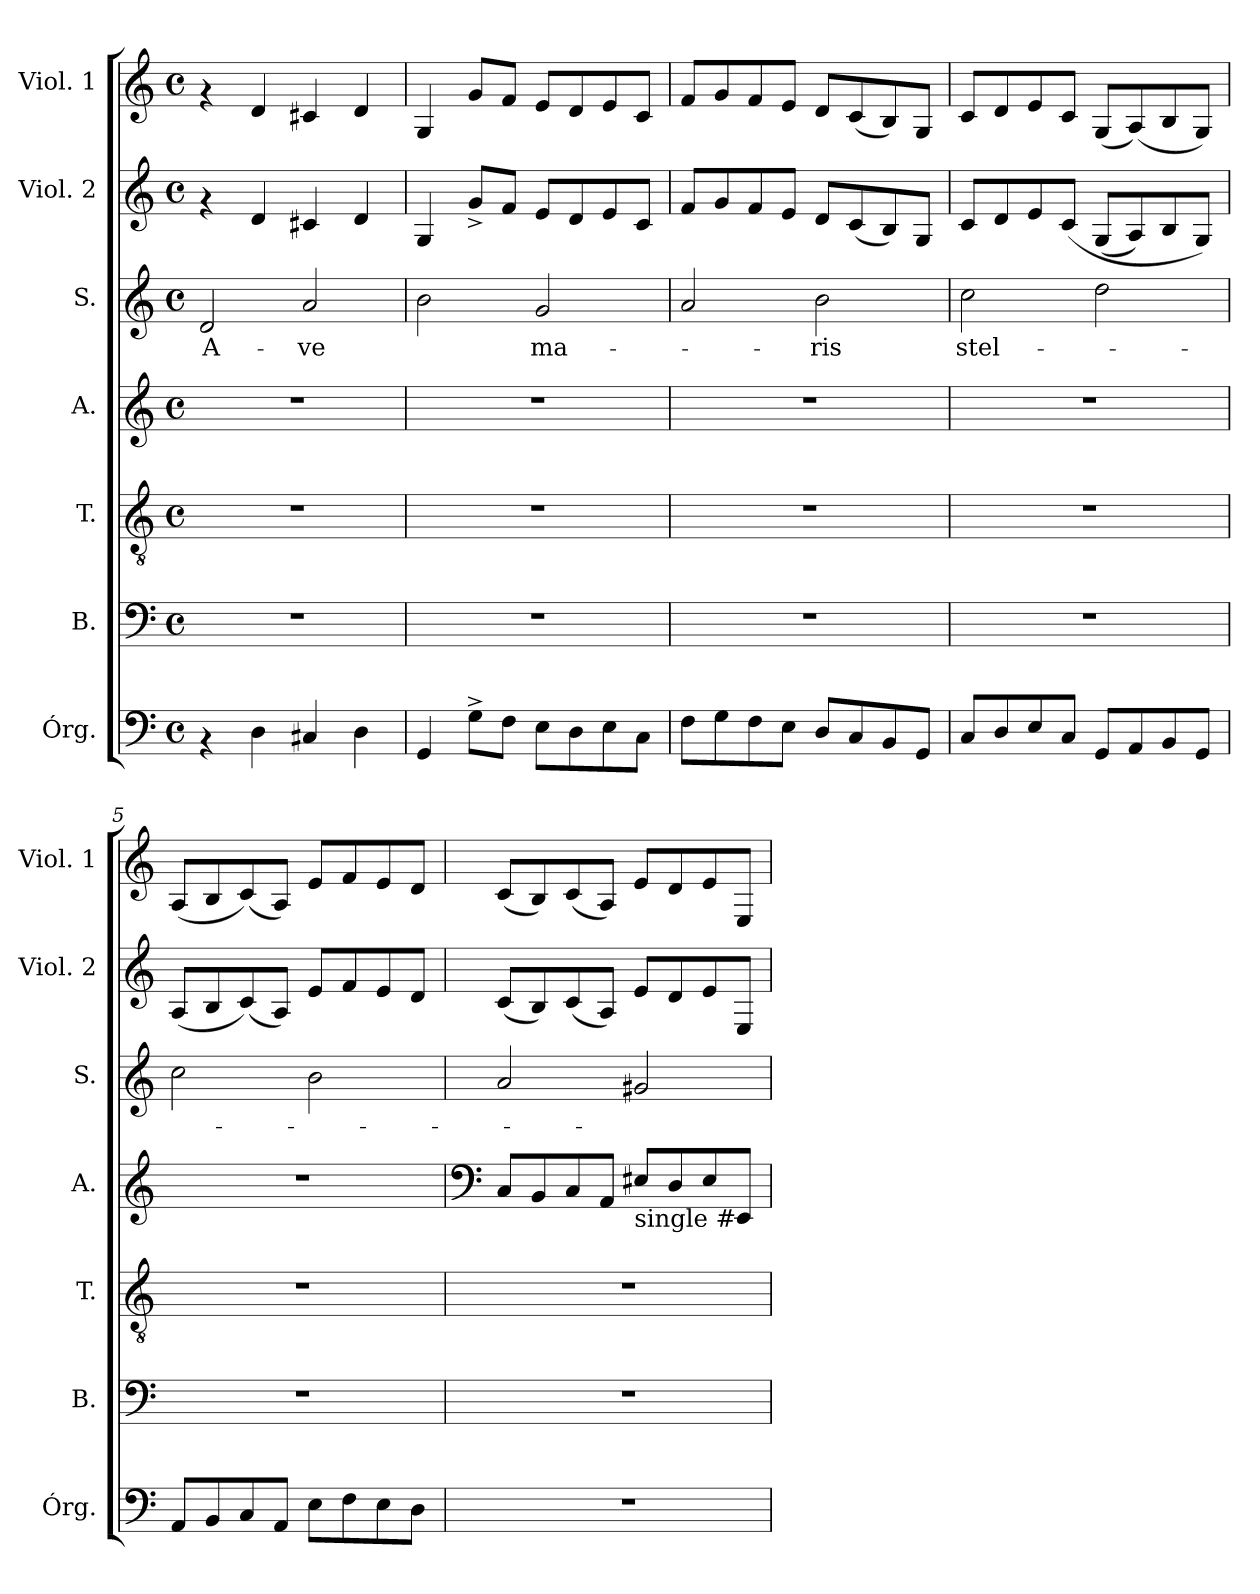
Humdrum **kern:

**kern	**kern	**kern	**kern	**kern	**text	**kern	**kern
*part7	*part6	*part5	*part4	*part3	*part3	*part2	*part1
*staff7	*staff6	*staff5	*staff4	*staff3	*staff3	*staff2	*staff1
*I"Órg.	*I"B.	*I"T.	*I"A.	*I"S.	*	*I"Viol. 2	*I"Viol. 1
*I'Órg.	*I'B.	*I'T.	*I'A.	*I'S.	*	*I'Viol. 2	*I'Viol. 1
*clefF4	*clefF4	*clefGv2	*clefG2	*clefG2	*	*clefG2	*clefG2
*k[]	*k[]	*k[]	*k[]	*k[]	*	*k[]	*k[]
*C:	*C:	*C:	*C:	*C:	*	*C:	*C:
*M4/4	*M4/4	*M4/4	*M4/4	*M4/4	*	*M4/4	*M4/4
*met(c)	*met(c)	*met(c)	*met(c)	*met(c)	*	*met(c)	*met(c)
=1	=1	=1	=1	=1	=1	=1	=1
!	!	!	!	!	!LO:LY:b	!	!
4rAA	1r	1r	1r	2d/	A-	4rf	4rf
4D\	.	.	.	.	.	4d/	4d/
!	!	!	!	!	!LO:LY:b	!	!
4C#X/	.	.	.	2a/	-ve	4c#X/	4c#X/
4D\	.	.	.	.	.	4d/	4d/
=2	=2	=2	=2	=2	=2	=2	=2
4GG</	1r	1r	1r	2b\	.	4G/	4G/
8G^>\L	.	.	.	.	.	8g^</L	8g/L
8F\J	.	.	.	.	.	8f/J	8f/J
!	!	!	!	!	!LO:LY:b	!	!
8E\L	.	.	.	2g/	ma-	8e/L	8e/L
8D\	.	.	.	.	.	8d/	8d/
8E\	.	.	.	.	.	8e/	8e/
8C\J	.	.	.	.	.	8c/J	8c/J
=3	=3	=3	=3	=3	=3	=3	=3
8F\L	1r	1r	1r	2a/	.	8f/L	8f/L
8G\	.	.	.	.	.	8g/	8g/
8F\	.	.	.	.	.	8f/	8f/
8E\J	.	.	.	.	.	8e/J	8e/J
!	!	!	!	!	!LO:LY:b	!	!
8D/L	.	.	.	2b\	-ris	8d/L	8d/L
8C/	.	.	.	.	.	(>8c/	(>8c/
8BB/	.	.	.	.	.	8B/)	8B/)
8GG/J	.	.	.	.	.	8G/J	8G/J
=4	=4	=4	=4	=4	=4	=4	=4
!	!	!	!	!	!LO:LY:b	!	!
8C/L	1r	1r	1r	2cc\	stel-	8c/L	8c/L
8D/	.	.	.	.	.	8d/	8d/
8E/	.	.	.	.	.	8e/	8e/
8C/J	.	.	.	.	.	(>8c/J	8c/J
8GG/L	.	.	.	2dd\	.	(>8G/L	(>8G/L
8AA/	.	.	.	.	.	8A/)	(>8A/)
8BB/	.	.	.	.	.	8B/	8B/
8GG/J	.	.	.	.	.	8G/J)	8G/J)
=5	=5	=5	=5	=5	=5	=5	=5
8AA</L	1r	1r	1r	2cc\	.	(>8A/L	(>8A/L
8BB/	.	.	.	.	.	8B/	8B/
8C/	.	.	.	.	.	(>8c/)	(>8c/)
8AA/J	.	.	.	.	.	8A/J)	8A/J)
8E<\L	.	.	.	2b\	.	8e/L	8e/L
8F\	.	.	.	.	.	8f/	8f/
8E\	.	.	.	.	.	8e/	8e/
8D\J	.	.	.	.	.	8d/J	8d/J
!!LO:LB:g=z
=6	=6	=6	=6	=6	=6	=6	=6
*	*	*	*clefF4	*	*	*	*
1r	1r	1r	8C/L	2a/	.	(>8c/L	(>8c/L
.	.	.	8BB/	.	.	8B/)	8B/)
.	.	.	8C/	.	.	(>8c/	(>8c/
.	.	.	8AA/J	.	.	8A/J)	8A/J)
!	!	!	!LO:TX:b:t=single #	!	!	!	!
.	.	.	8E#/L	2g#X/	.	8e/L	8e/L
.	.	.	8D/	.	.	8d/	8d/
.	.	.	8E#/	.	.	8e/	8e/
.	.	.	8EE/J	.	.	8E/J	8E/J
=	=	=	=	=	=	=	=
*-	*-	*-	*-	*-	*-	*-	*-
